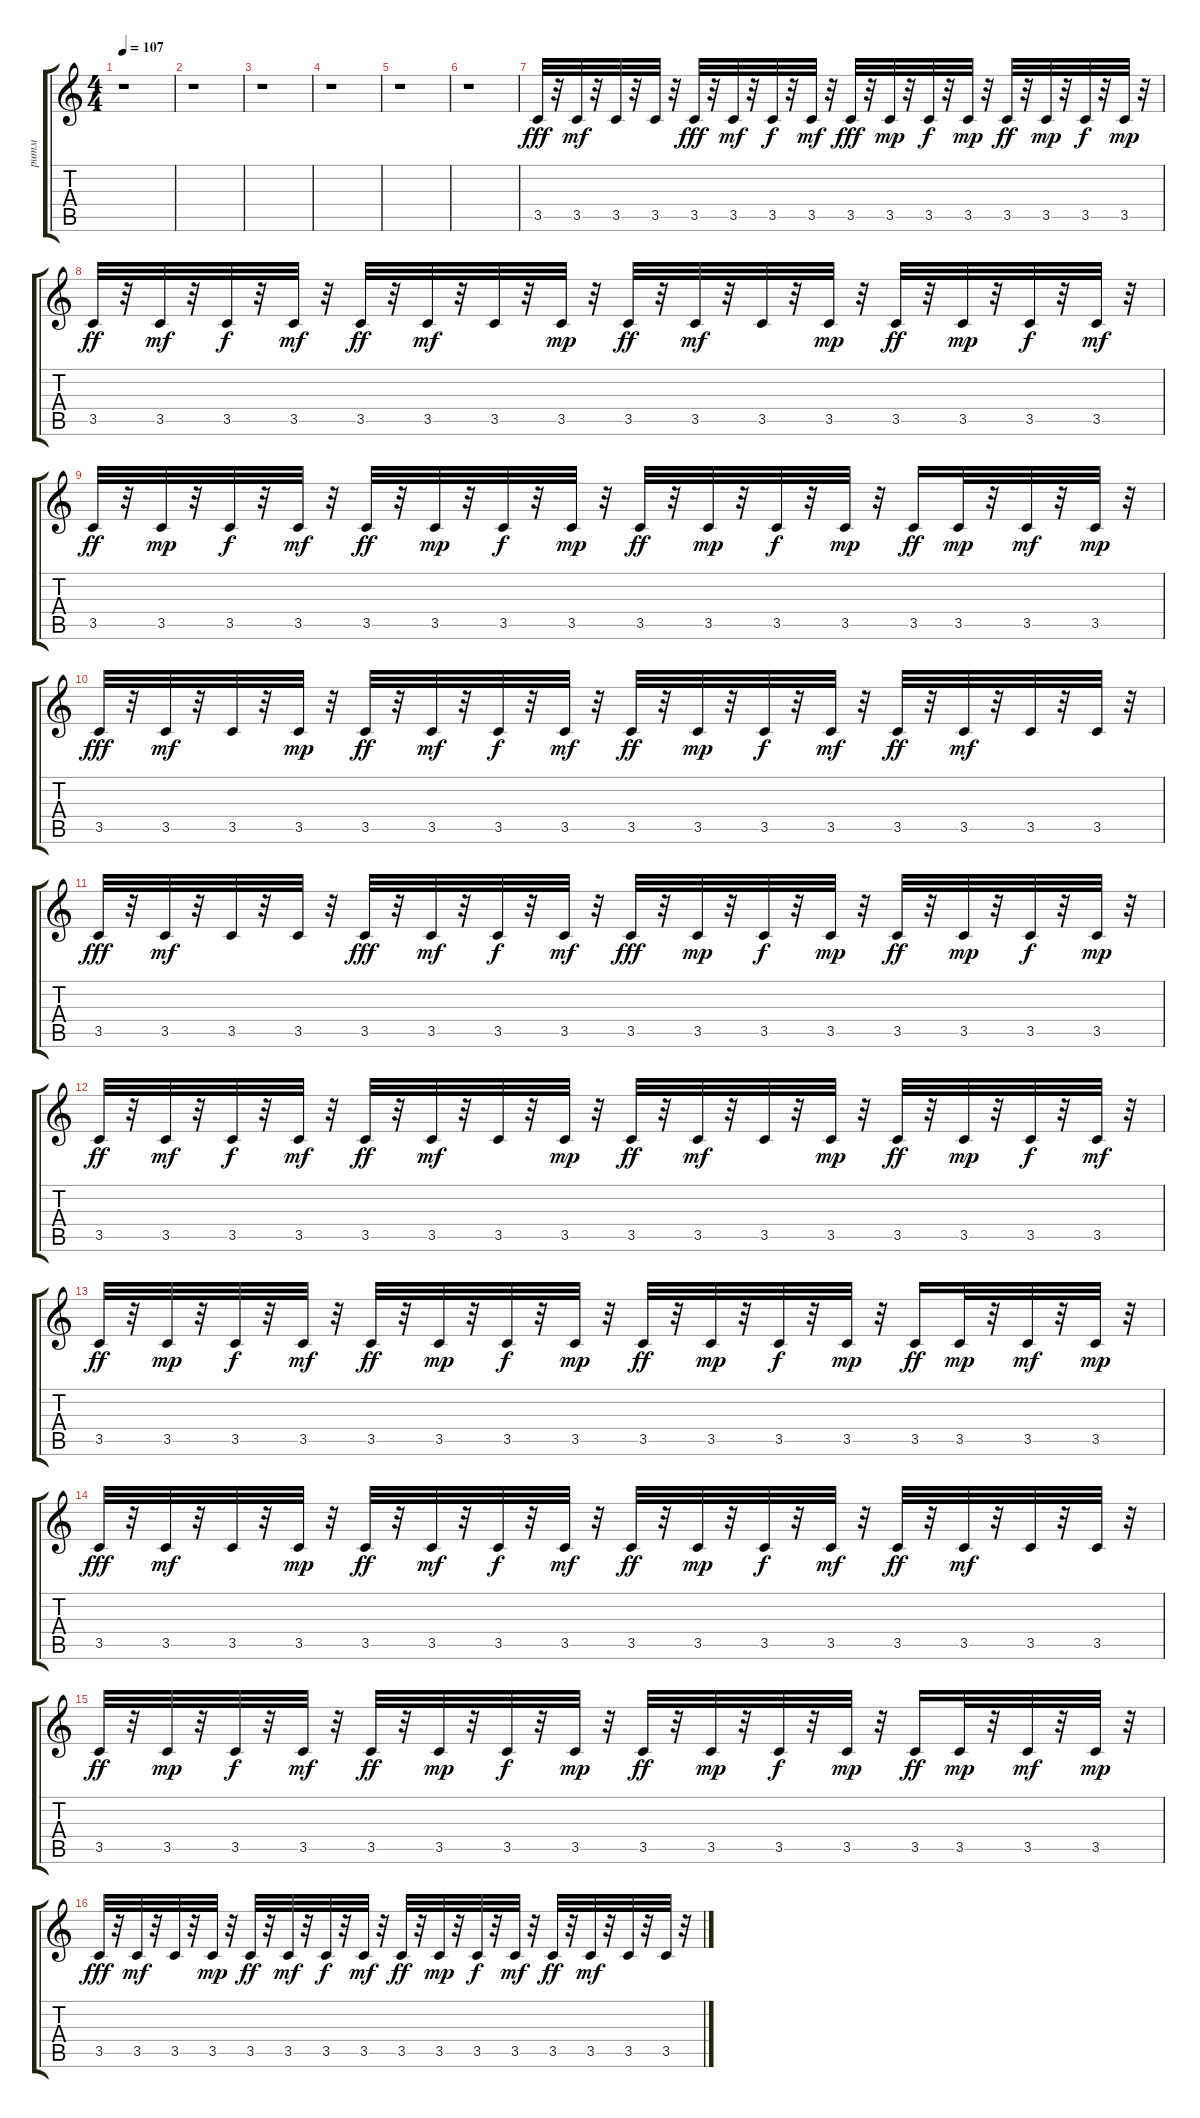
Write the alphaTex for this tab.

\track ("ритм" "ритм") {instrument electricguitarclean}
\staff {score tabs}
\tuning (E4 B3 G3 D3 A2 E2) {hide}
\ts (4 4)
\tempo 107
\clef g2
\ks c
r.1{dy mf} |
r.1 |
r.1 |
r.1 |
r.1 |
r.1 |
3.5.32{dy fff} r.32 3.5.32{dy mf} r.32 3.5.32 r.32 3.5.32 r.32 3.5.32{dy fff} r.32 3.5.32{dy mf} r.32 3.5.32{dy f} r.32 3.5.32{dy mf} r.32 3.5.32{dy fff} r.32 3.5.32{dy mp} r.32 3.5.32{dy f} r.32 3.5.32{dy mp} r.32 3.5.32{dy ff} r.32 3.5.32{dy mp} r.32 3.5.32{dy f} r.32 3.5.32{dy mp} r.32 |
3.5.32{dy ff} r.32 3.5.32{dy mf} r.32 3.5.32{dy f} r.32 3.5.32{dy mf} r.32 3.5.32{dy ff} r.32 3.5.32{dy mf} r.32 3.5.32 r.32 3.5.32{dy mp} r.32 3.5.32{dy ff} r.32 3.5.32{dy mf} r.32 3.5.32 r.32 3.5.32{dy mp} r.32 3.5.32{dy ff} r.32 3.5.32{dy mp} r.32 3.5.32{dy f} r.32 3.5.32{dy mf} r.32 |
3.5.32{dy ff} r.32 3.5.32{dy mp} r.32 3.5.32{dy f} r.32 3.5.32{dy mf} r.32 3.5.32{dy ff} r.32 3.5.32{dy mp} r.32 3.5.32{dy f} r.32 3.5.32{dy mp} r.32 3.5.32{dy ff} r.32 3.5.32{dy mp} r.32 3.5.32{dy f} r.32 3.5.32{dy mp} r.32 3.5.16{dy ff} 3.5.32{dy mp} r.32 3.5.32{dy mf} r.32 3.5.32{dy mp} r.32 |
3.5.32{dy fff} r.32 3.5.32{dy mf} r.32 3.5.32 r.32 3.5.32{dy mp} r.32 3.5.32{dy ff} r.32 3.5.32{dy mf} r.32 3.5.32{dy f} r.32 3.5.32{dy mf} r.32 3.5.32{dy ff} r.32 3.5.32{dy mp} r.32 3.5.32{dy f} r.32 3.5.32{dy mf} r.32 3.5.32{dy ff} r.32 3.5.32{dy mf} r.32 3.5.32 r.32 3.5.32 r.32 |
3.5.32{dy fff} r.32 3.5.32{dy mf} r.32 3.5.32 r.32 3.5.32 r.32 3.5.32{dy fff} r.32 3.5.32{dy mf} r.32 3.5.32{dy f} r.32 3.5.32{dy mf} r.32 3.5.32{dy fff} r.32 3.5.32{dy mp} r.32 3.5.32{dy f} r.32 3.5.32{dy mp} r.32 3.5.32{dy ff} r.32 3.5.32{dy mp} r.32 3.5.32{dy f} r.32 3.5.32{dy mp} r.32 |
3.5.32{dy ff} r.32 3.5.32{dy mf} r.32 3.5.32{dy f} r.32 3.5.32{dy mf} r.32 3.5.32{dy ff} r.32 3.5.32{dy mf} r.32 3.5.32 r.32 3.5.32{dy mp} r.32 3.5.32{dy ff} r.32 3.5.32{dy mf} r.32 3.5.32 r.32 3.5.32{dy mp} r.32 3.5.32{dy ff} r.32 3.5.32{dy mp} r.32 3.5.32{dy f} r.32 3.5.32{dy mf} r.32 |
3.5.32{dy ff} r.32 3.5.32{dy mp} r.32 3.5.32{dy f} r.32 3.5.32{dy mf} r.32 3.5.32{dy ff} r.32 3.5.32{dy mp} r.32 3.5.32{dy f} r.32 3.5.32{dy mp} r.32 3.5.32{dy ff} r.32 3.5.32{dy mp} r.32 3.5.32{dy f} r.32 3.5.32{dy mp} r.32 3.5.16{dy ff} 3.5.32{dy mp} r.32 3.5.32{dy mf} r.32 3.5.32{dy mp} r.32 |
3.5.32{dy fff} r.32 3.5.32{dy mf} r.32 3.5.32 r.32 3.5.32{dy mp} r.32 3.5.32{dy ff} r.32 3.5.32{dy mf} r.32 3.5.32{dy f} r.32 3.5.32{dy mf} r.32 3.5.32{dy ff} r.32 3.5.32{dy mp} r.32 3.5.32{dy f} r.32 3.5.32{dy mf} r.32 3.5.32{dy ff} r.32 3.5.32{dy mf} r.32 3.5.32 r.32 3.5.32 r.32 |
3.5.32{dy ff} r.32 3.5.32{dy mp} r.32 3.5.32{dy f} r.32 3.5.32{dy mf} r.32 3.5.32{dy ff} r.32 3.5.32{dy mp} r.32 3.5.32{dy f} r.32 3.5.32{dy mp} r.32 3.5.32{dy ff} r.32 3.5.32{dy mp} r.32 3.5.32{dy f} r.32 3.5.32{dy mp} r.32 3.5.16{dy ff} 3.5.32{dy mp} r.32 3.5.32{dy mf} r.32 3.5.32{dy mp} r.32 |
3.5.32{dy fff} r.32 3.5.32{dy mf} r.32 3.5.32 r.32 3.5.32{dy mp} r.32 3.5.32{dy ff} r.32 3.5.32{dy mf} r.32 3.5.32{dy f} r.32 3.5.32{dy mf} r.32 3.5.32{dy ff} r.32 3.5.32{dy mp} r.32 3.5.32{dy f} r.32 3.5.32{dy mf} r.32 3.5.32{dy ff} r.32 3.5.32{dy mf} r.32 3.5.32 r.32 3.5.32 r.32
